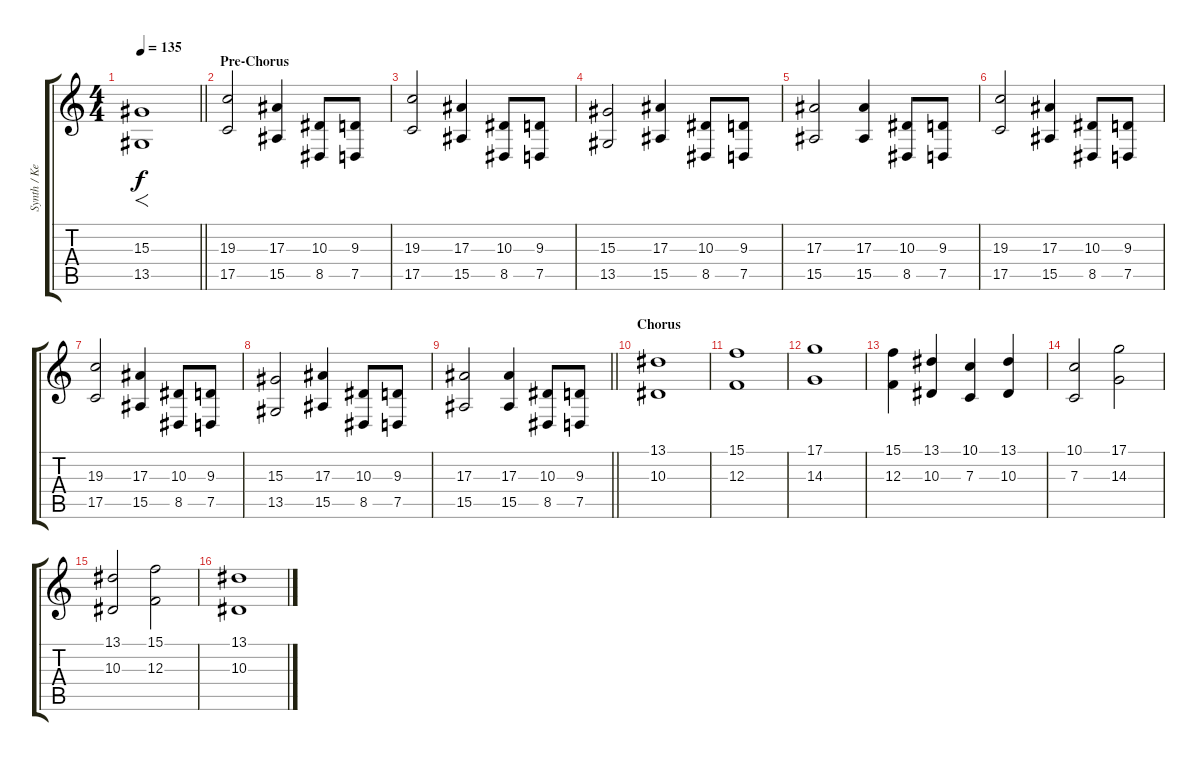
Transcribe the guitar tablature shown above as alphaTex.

\track ("Synth / Keyboard" "Synth / Ke") {instrument stringensemble1}
\staff {score tabs}
\tuning (D4 A3 F3 C3 G2 C2) {hide}
\ts (4 4)
\tempo 135
\clef g2
\barLineRight lightlight
\ks c
(15.3 13.5).1{f dy f} |
\section ("" "Pre-Chorus")
(19.3 17.5).2 (17.3 15.5).4 (10.3 8.5).8 (9.3 7.5).8 |
(19.3 17.5).2 (17.3 15.5).4 (10.3 8.5).8 (9.3 7.5).8 |
(15.3 13.5).2 (17.3 15.5).4 (10.3 8.5).8 (9.3 7.5).8 |
(17.3 15.5).2 (17.3 15.5).4 (10.3 8.5).8 (9.3 7.5).8 |
(19.3 17.5).2 (17.3 15.5).4 (10.3 8.5).8 (9.3 7.5).8 |
(19.3 17.5).2 (17.3 15.5).4 (10.3 8.5).8 (9.3 7.5).8 |
(15.3 13.5).2 (17.3 15.5).4 (10.3 8.5).8 (9.3 7.5).8 |
\barLineRight lightlight
(17.3 15.5).2 (17.3 15.5).4 (10.3 8.5).8 (9.3 7.5).8 |
\section ("" "Chorus")
(13.1 10.3).1 |
(15.1 12.3).1 |
(17.1 14.3).1 |
(15.1 12.3).4 (13.1 10.3).4 (10.1 7.3).4 (13.1 10.3).4 |
(10.1 7.3).2 (17.1 14.3).2 |
(13.1 10.3).2 (15.1 12.3).2 |
(13.1 10.3).1
